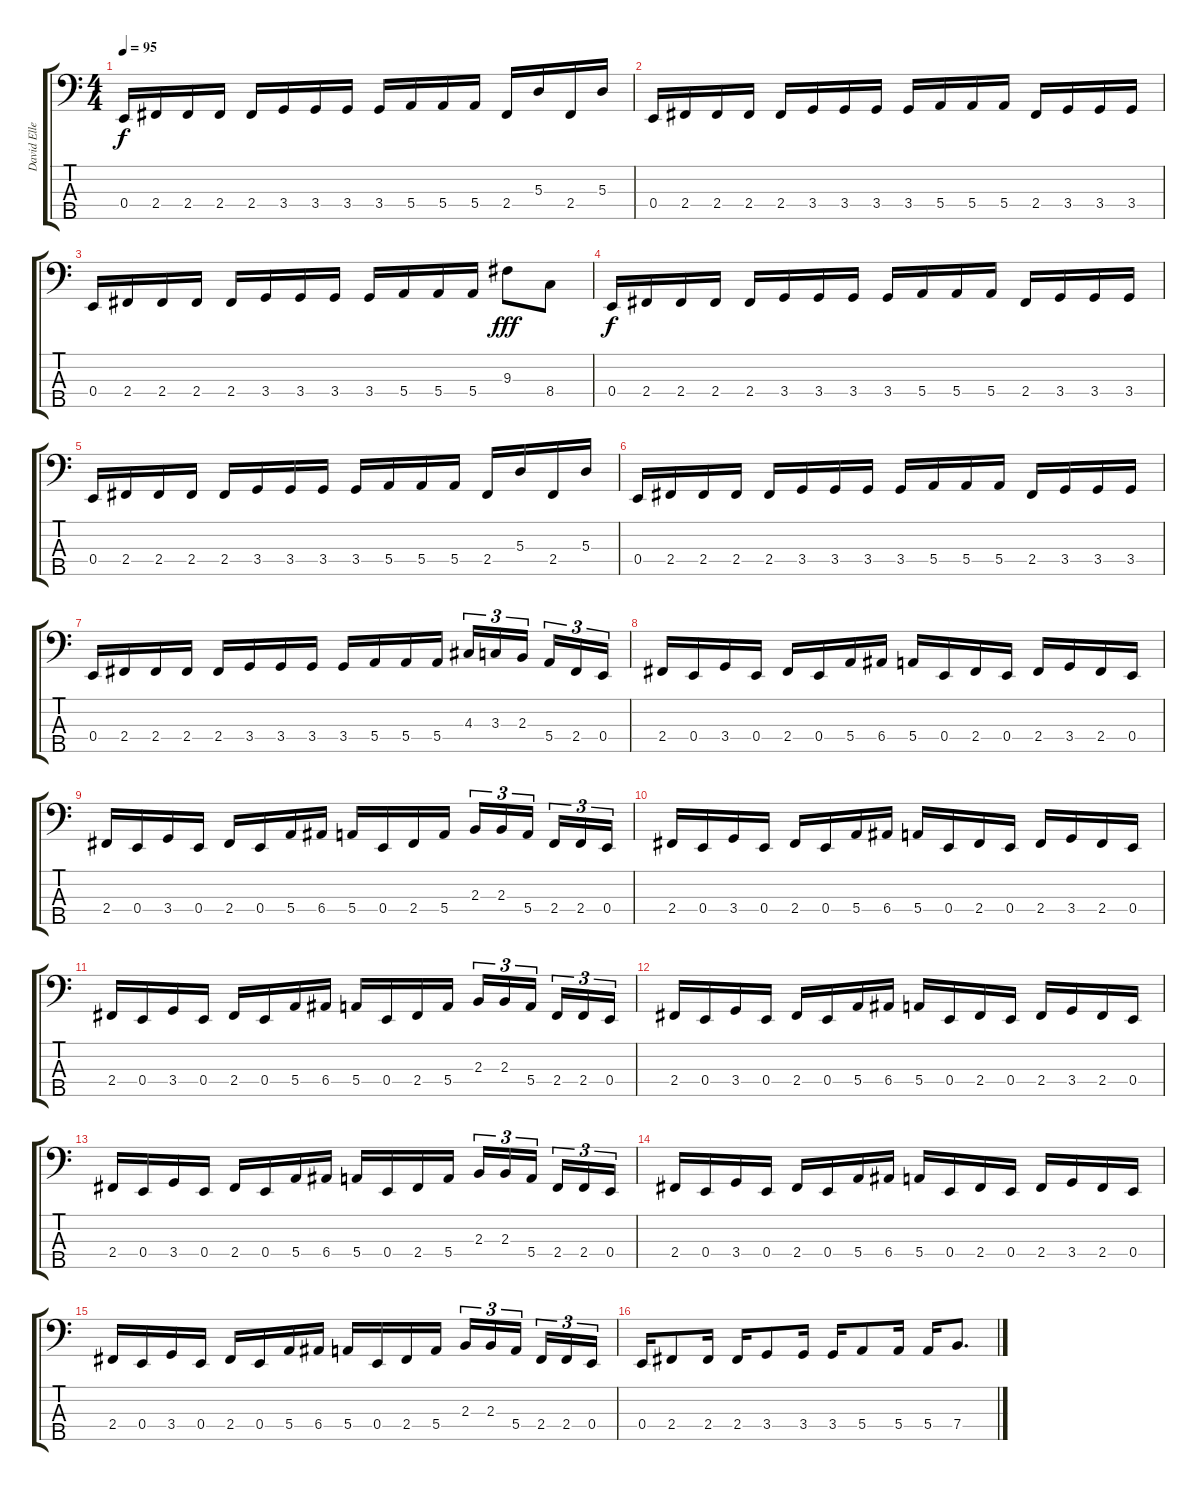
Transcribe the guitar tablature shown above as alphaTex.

\track ("David Ellefson" "David Elle") {instrument electricbasspick}
\staff {score tabs}
\tuning (G2 D2 A1 E1 B0) {hide}
\ts (4 4)
\tempo 95
\clef f4
\ks c
0.4.16{dy f} 2.4.16 2.4.16 2.4.16 2.4.16 3.4.16 3.4.16 3.4.16 3.4.16 5.4.16 5.4.16 5.4.16 2.4.16 5.3.16 2.4.16 5.3.16 |
0.4.16 2.4.16 2.4.16 2.4.16 2.4.16 3.4.16 3.4.16 3.4.16 3.4.16 5.4.16 5.4.16 5.4.16 2.4.16 3.4.16 3.4.16 3.4.16 |
0.4.16 2.4.16 2.4.16 2.4.16 2.4.16 3.4.16 3.4.16 3.4.16 3.4.16 5.4.16 5.4.16 5.4.16 9.3.8{dy fff} 8.4.8 |
0.4.16{dy f} 2.4.16 2.4.16 2.4.16 2.4.16 3.4.16 3.4.16 3.4.16 3.4.16 5.4.16 5.4.16 5.4.16 2.4.16 3.4.16 3.4.16 3.4.16 |
0.4.16 2.4.16 2.4.16 2.4.16 2.4.16 3.4.16 3.4.16 3.4.16 3.4.16 5.4.16 5.4.16 5.4.16 2.4.16 5.3.16 2.4.16 5.3.16 |
0.4.16 2.4.16 2.4.16 2.4.16 2.4.16 3.4.16 3.4.16 3.4.16 3.4.16 5.4.16 5.4.16 5.4.16 2.4.16 3.4.16 3.4.16 3.4.16 |
0.4.16 2.4.16 2.4.16 2.4.16 2.4.16 3.4.16 3.4.16 3.4.16 3.4.16 5.4.16 5.4.16 5.4.16 4.3.16{tu (3 2)} 3.3.16{tu (3 2)} 2.3.16{tu (3 2) beam splitsecondary} 5.4.16{tu (3 2)} 2.4.16{tu (3 2)} 0.4.16{tu (3 2)} |
2.4.16 0.4.16 3.4.16 0.4.16 2.4.16 0.4.16 5.4.16 6.4.16 5.4.16 0.4.16 2.4.16 0.4.16 2.4.16 3.4.16 2.4.16 0.4.16 |
2.4.16 0.4.16 3.4.16 0.4.16 2.4.16 0.4.16 5.4.16 6.4.16 5.4.16 0.4.16 2.4.16 5.4.16 2.3.16{tu (3 2)} 2.3.16{tu (3 2)} 5.4.16{tu (3 2) beam splitsecondary} 2.4.16{tu (3 2)} 2.4.16{tu (3 2)} 0.4.16{tu (3 2)} |
2.4.16 0.4.16 3.4.16 0.4.16 2.4.16 0.4.16 5.4.16 6.4.16 5.4.16 0.4.16 2.4.16 0.4.16 2.4.16 3.4.16 2.4.16 0.4.16 |
2.4.16 0.4.16 3.4.16 0.4.16 2.4.16 0.4.16 5.4.16 6.4.16 5.4.16 0.4.16 2.4.16 5.4.16 2.3.16{tu (3 2)} 2.3.16{tu (3 2)} 5.4.16{tu (3 2) beam splitsecondary} 2.4.16{tu (3 2)} 2.4.16{tu (3 2)} 0.4.16{tu (3 2)} |
2.4.16 0.4.16 3.4.16 0.4.16 2.4.16 0.4.16 5.4.16 6.4.16 5.4.16 0.4.16 2.4.16 0.4.16 2.4.16 3.4.16 2.4.16 0.4.16 |
2.4.16 0.4.16 3.4.16 0.4.16 2.4.16 0.4.16 5.4.16 6.4.16 5.4.16 0.4.16 2.4.16 5.4.16 2.3.16{tu (3 2)} 2.3.16{tu (3 2)} 5.4.16{tu (3 2) beam splitsecondary} 2.4.16{tu (3 2)} 2.4.16{tu (3 2)} 0.4.16{tu (3 2)} |
2.4.16 0.4.16 3.4.16 0.4.16 2.4.16 0.4.16 5.4.16 6.4.16 5.4.16 0.4.16 2.4.16 0.4.16 2.4.16 3.4.16 2.4.16 0.4.16 |
2.4.16 0.4.16 3.4.16 0.4.16 2.4.16 0.4.16 5.4.16 6.4.16 5.4.16 0.4.16 2.4.16 5.4.16 2.3.16{tu (3 2)} 2.3.16{tu (3 2)} 5.4.16{tu (3 2) beam splitsecondary} 2.4.16{tu (3 2)} 2.4.16{tu (3 2)} 0.4.16{tu (3 2)} |
0.4.16 2.4.8 2.4.16 2.4.16 3.4.8 3.4.16 3.4.16 5.4.8 5.4.16 5.4.16 7.4.8{d}
